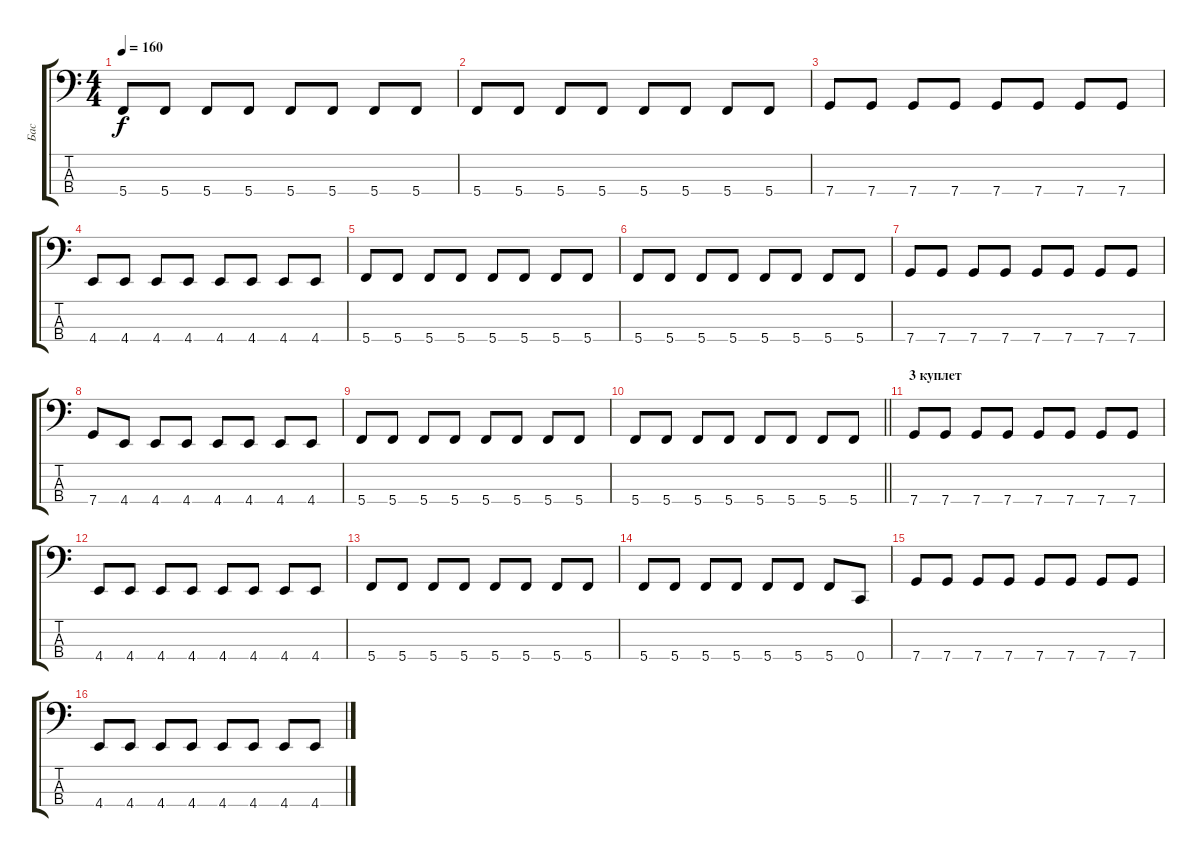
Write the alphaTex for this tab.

\track ("Бас" "Бас") {instrument electricbassfinger}
\staff {score tabs}
\tuning (F2 C2 G1 C1) {hide}
\ts (4 4)
\tempo 160
\clef f4
\ks c
5.4.8{dy f} 5.4.8 5.4.8 5.4.8 5.4.8 5.4.8 5.4.8 5.4.8 |
5.4.8 5.4.8 5.4.8 5.4.8 5.4.8 5.4.8 5.4.8 5.4.8 |
7.4.8 7.4.8 7.4.8 7.4.8 7.4.8 7.4.8 7.4.8 7.4.8 |
4.4.8 4.4.8 4.4.8 4.4.8 4.4.8 4.4.8 4.4.8 4.4.8 |
5.4.8 5.4.8 5.4.8 5.4.8 5.4.8 5.4.8 5.4.8 5.4.8 |
5.4.8 5.4.8 5.4.8 5.4.8 5.4.8 5.4.8 5.4.8 5.4.8 |
7.4.8 7.4.8 7.4.8 7.4.8 7.4.8 7.4.8 7.4.8 7.4.8 |
7.4.8 4.4.8 4.4.8 4.4.8 4.4.8 4.4.8 4.4.8 4.4.8 |
5.4.8 5.4.8 5.4.8 5.4.8 5.4.8 5.4.8 5.4.8 5.4.8 |
\barLineRight lightlight
5.4.8 5.4.8 5.4.8 5.4.8 5.4.8 5.4.8 5.4.8 5.4.8 |
\section ("" "3 куплет")
7.4.8 7.4.8 7.4.8 7.4.8 7.4.8 7.4.8 7.4.8 7.4.8 |
4.4.8 4.4.8 4.4.8 4.4.8 4.4.8 4.4.8 4.4.8 4.4.8 |
5.4.8 5.4.8 5.4.8 5.4.8 5.4.8 5.4.8 5.4.8 5.4.8 |
5.4.8 5.4.8 5.4.8 5.4.8 5.4.8 5.4.8 5.4.8 0.4.8 |
7.4.8 7.4.8 7.4.8 7.4.8 7.4.8 7.4.8 7.4.8 7.4.8 |
4.4.8 4.4.8 4.4.8 4.4.8 4.4.8 4.4.8 4.4.8 4.4.8
